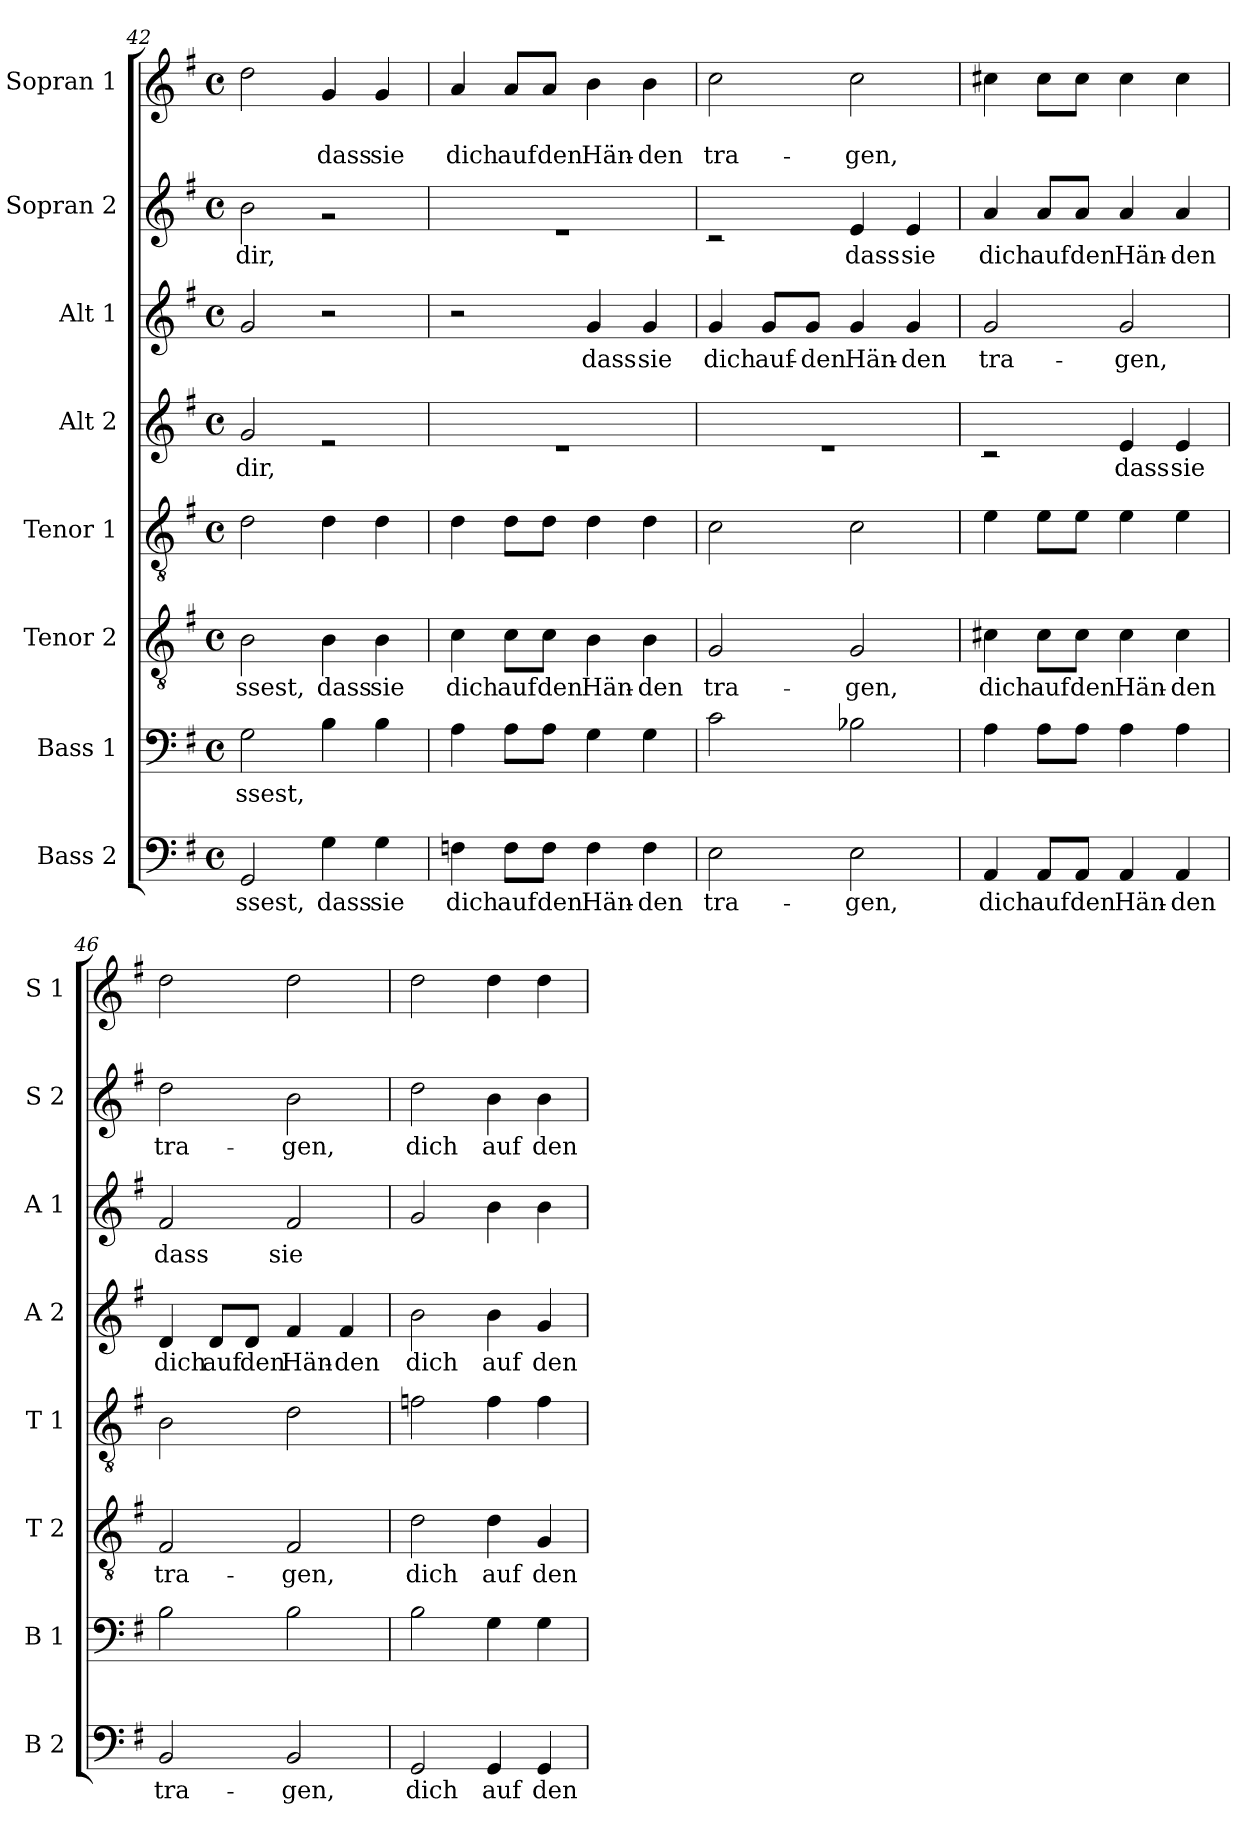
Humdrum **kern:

**kern	**text	**kern	**text	**kern	**text	**kern	**kern	**text	**kern	**text	**kern	**text	**kern	**text	**text
*part8	*part8	*part7	*part7	*part6	*part6	*part5	*part4	*part4	*part3	*part3	*part2	*part2	*part1	*part1	*part1
*staff8	*staff8	*staff7	*staff7	*staff6	*staff6	*staff5	*staff4	*staff4	*staff3	*staff3	*staff2	*staff2	*staff1	*staff1	*staff1
*I"Bass 2	*	*I"Bass 1	*	*I"Tenor 2	*	*I"Tenor 1	*I"Alt 2	*	*I"Alt 1	*	*I"Sopran 2	*	*I"Sopran 1	*	*
*I'B 2	*	*I'B 1	*	*I'T 2	*	*I'T 1	*I'A 2	*	*I'A 1	*	*I'S 2	*	*I'S 1	*	*
!!LO:PB:g=z
*clefF4	*	*clefF4	*	*clefGv2	*	*clefGv2	*clefG2	*	*clefG2	*	*clefG2	*	*clefG2	*	*
*k[f#]	*	*k[f#]	*	*k[f#]	*	*k[f#]	*k[f#]	*	*k[f#]	*	*k[f#]	*	*k[f#]	*	*
*G:	*	*G:	*	*G:	*	*G:	*G:	*	*G:	*	*G:	*	*G:	*	*
*M4/4	*	*M4/4	*	*M4/4	*	*M4/4	*M4/4	*	*M4/4	*	*M4/4	*	*M4/4	*	*
*met(c)	*	*met(c)	*	*met(c)	*	*met(c)	*met(c)	*	*met(c)	*	*met(c)	*	*met(c)	*	*
=42	=42	=42	=42	=42	=42	=42	=42	=42	=42	=42	=42	=42	=42	=42	=42
*^	*	*	*	*	*	*	*	*	*	*	*	*	*	*	*
!	!	!LO:LY:b	!	!LO:LY:b	!	!LO:LY:b	!	!	!LO:LY:b	!	!	!	!LO:LY:b	!	!	!
*	*	*	*	*	*^	*	*	*^	*	*	*	*^	*	*	*	*
1ryy	2GG/	-ssest,	2G\	-ssest,	1ryy	2B\	-ssest,	2d\	1ryy	2g/	dir,	2g/	.	1ryy	2b\	dir,	2dd\	.	.
!	!	!LO:LY:b	!	!	!	!	!LO:LY:b	!	!	!	!	!	!	!	!	!	!	!	!LO:LY:b
.	4G\	dass	4B\	.	.	4B\	dass	4d\	.	2r	.	2r	.	.	2r	.	4g/	.	dass
!	!	!LO:LY:b	!	!	!	!	!LO:LY:b	!	!	!	!	!	!	!	!	!	!	!	!LO:LY:b
.	4G\	sie	4B\	.	.	4B\	sie	4d\	.	.	.	.	.	.	.	.	4g/	.	sie
!!LO:PB:g=z
=43	=43	=43	=43	=43	=43	=43	=43	=43	=43	=43	=43	=43	=43	=43	=43	=43	=43	=43	=43
!	!	!LO:LY:b	!	!	!	!	!LO:LY:b	!	!	!	!	!	!	!	!	!	!	!	!LO:LY:b
1ryy	4Fn\	dich	4A\	.	1ryy	4c\	dich	4d\	1ryy	1r	.	2r	.	1ryy	1r	.	4a/	.	dich
!	!	!LO:LY:b	!	!	!	!	!LO:LY:b	!	!	!	!	!	!	!	!	!	!	!	!LO:LY:b
.	8F\L	auf	8A\L	.	.	8c\L	auf	8d\L	.	.	.	.	.	.	.	.	8a/L	.	auf
!	!	!LO:LY:b	!	!	!	!	!LO:LY:b	!	!	!	!	!	!	!	!	!	!	!	!LO:LY:b
.	8F\J	den	8A\J	.	.	8c\J	den	8d\J	.	.	.	.	.	.	.	.	8a/J	.	den
!	!	!LO:LY:b	!	!	!	!	!LO:LY:b	!	!	!	!	!	!LO:LY:b	!	!	!	!	!	!LO:LY:b
.	4F\	Hän-	4G\	.	.	4B\	Hän-	4d\	.	.	.	4g/	dass	.	.	.	4b\	.	Hän-
!	!	!LO:LY:b	!	!	!	!	!LO:LY:b	!	!	!	!	!	!LO:LY:b	!	!	!	!	!	!LO:LY:b
.	4F\	-den	4G\	.	.	4B\	-den	4d\	.	.	.	4g/	sie	.	.	.	4b\	.	-den
=44	=44	=44	=44	=44	=44	=44	=44	=44	=44	=44	=44	=44	=44	=44	=44	=44	=44	=44	=44
!	!	!LO:LY:b	!	!	!	!	!LO:LY:b	!	!	!	!	!	!LO:LY:b	!	!	!	!	!	!LO:LY:b
1ryy	2E\	tra-	2c\	.	1ryy	2G/	tra-	2c\	1ryy	1r	.	4g/	dich	1ryy	2r	.	2cc\	.	tra-
!	!	!	!	!	!	!	!	!	!	!	!	!	!LO:LY:b	!	!	!	!	!	!
.	.	.	.	.	.	.	.	.	.	.	.	8g/L	auf-	.	.	.	.	.	.
!	!	!	!	!	!	!	!	!	!	!	!	!	!LO:LY:b	!	!	!	!	!	!
.	.	.	.	.	.	.	.	.	.	.	.	8g/J	-den	.	.	.	.	.	.
!	!	!LO:LY:b	!	!	!	!	!LO:LY:b	!	!	!	!	!	!LO:LY:b	!	!	!LO:LY:b	!	!	!LO:LY:b
.	2E\	-gen,	2B-X\	.	.	2G/	-gen,	2c\	.	.	.	4g/	Hän-	.	4e/	dass	2cc\	.	-gen,
!	!	!	!	!	!	!	!	!	!	!	!	!	!LO:LY:b	!	!	!LO:LY:b	!	!	!
.	.	.	.	.	.	.	.	.	.	.	.	4g/	-den	.	4e/	sie	.	.	.
=45	=45	=45	=45	=45	=45	=45	=45	=45	=45	=45	=45	=45	=45	=45	=45	=45	=45	=45	=45
!	!	!LO:LY:b	!	!	!	!	!LO:LY:b	!	!	!	!	!	!LO:LY:b	!	!	!LO:LY:b	!	!	!
1ryy	4AA/	dich	4A\	.	1ryy	4c#X\	dich	4e\	1ryy	2r	.	2g/	tra-	1ryy	4a/	dich	4cc#X\	.	.
!	!	!LO:LY:b	!	!	!	!	!LO:LY:b	!	!	!	!	!	!	!	!	!LO:LY:b	!	!	!
.	8AA/L	auf	8A\L	.	.	8c#\L	auf	8e\L	.	.	.	.	.	.	8a/L	auf	8cc#\L	.	.
!	!	!LO:LY:b	!	!	!	!	!LO:LY:b	!	!	!	!	!	!	!	!	!LO:LY:b	!	!	!
.	8AA/J	den	8A\J	.	.	8c#\J	den	8e\J	.	.	.	.	.	.	8a/J	den	8cc#\J	.	.
!	!	!LO:LY:b	!	!	!	!	!LO:LY:b	!	!	!	!LO:LY:b	!	!LO:LY:b	!	!	!LO:LY:b	!	!	!
.	4AA/	Hän-	4A\	.	.	4c#\	Hän-	4e\	.	4e/	dass	2g/	-gen,	.	4a/	Hän-	4cc#\	.	.
!	!	!LO:LY:b	!	!	!	!	!LO:LY:b	!	!	!	!LO:LY:b	!	!	!	!	!LO:LY:b	!	!	!
.	4AA/	-den	4A\	.	.	4c#\	-den	4e\	.	4e/	sie	.	.	.	4a/	-den	4cc#\	.	.
!!LO:PB:g=z
=46	=46	=46	=46	=46	=46	=46	=46	=46	=46	=46	=46	=46	=46	=46	=46	=46	=46	=46	=46
!	!	!LO:LY:b	!	!	!	!	!LO:LY:b	!	!	!	!LO:LY:b	!	!LO:LY:b	!	!	!LO:LY:b	!	!	!
1ryy	2BB/	tra-	2B\	.	1ryy	2F#/	tra-	2B\	1ryy	4d/	dich	2f#/	dass	1ryy	2dd\	tra-	2dd\	.	.
!	!	!	!	!	!	!	!	!	!	!	!LO:LY:b	!	!	!	!	!	!	!	!
.	.	.	.	.	.	.	.	.	.	8d/L	auf	.	.	.	.	.	.	.	.
!	!	!	!	!	!	!	!	!	!	!	!LO:LY:b	!	!	!	!	!	!	!	!
.	.	.	.	.	.	.	.	.	.	8d/J	den	.	.	.	.	.	.	.	.
!	!	!LO:LY:b	!	!	!	!	!LO:LY:b	!	!	!	!LO:LY:b	!	!LO:LY:b	!	!	!LO:LY:b	!	!	!
.	2BB/	-gen,	2B\	.	.	2F#/	-gen,	2d\	.	4f#/	Hän-	2f#/	sie	.	2b\	-gen,	2dd\	.	.
!	!	!	!	!	!	!	!	!	!	!	!LO:LY:b	!	!	!	!	!	!	!	!
.	.	.	.	.	.	.	.	.	.	4f#/	-den	.	.	.	.	.	.	.	.
!!LO:PB:g=z
=47	=47	=47	=47	=47	=47	=47	=47	=47	=47	=47	=47	=47	=47	=47	=47	=47	=47	=47	=47
!	!	!LO:LY:b	!	!	!	!	!LO:LY:b	!	!	!	!LO:LY:b	!	!	!	!	!LO:LY:b	!	!	!
1ryy	2GG/	dich	2B\	.	1ryy	2d\	dich	2fn\	1ryy	2b\	dich	2g/	.	1ryy	2dd\	dich	2dd\	.	.
!	!	!LO:LY:b	!	!	!	!	!LO:LY:b	!	!	!	!LO:LY:b	!	!	!	!	!LO:LY:b	!	!	!
.	4GG/	auf	4G\	.	.	4d\	auf	4f\	.	4b\	auf	4b\	.	.	4b\	auf	4dd\	.	.
!	!	!LO:LY:b	!	!	!	!	!LO:LY:b	!	!	!	!LO:LY:b	!	!	!	!	!LO:LY:b	!	!	!
.	4GG/	den	4G\	.	.	4G/	den	4f\	.	4g/	den	4b\	.	.	4b\	den	4dd\	.	.
*v	*v	*	*	*	*v	*v	*	*	*v	*v	*	*	*	*v	*v	*	*	*	*
=	=	=	=	=	=	=	=	=	=	=	=	=	=	=	=
*-	*-	*-	*-	*-	*-	*-	*-	*-	*-	*-	*-	*-	*-	*-	*-
